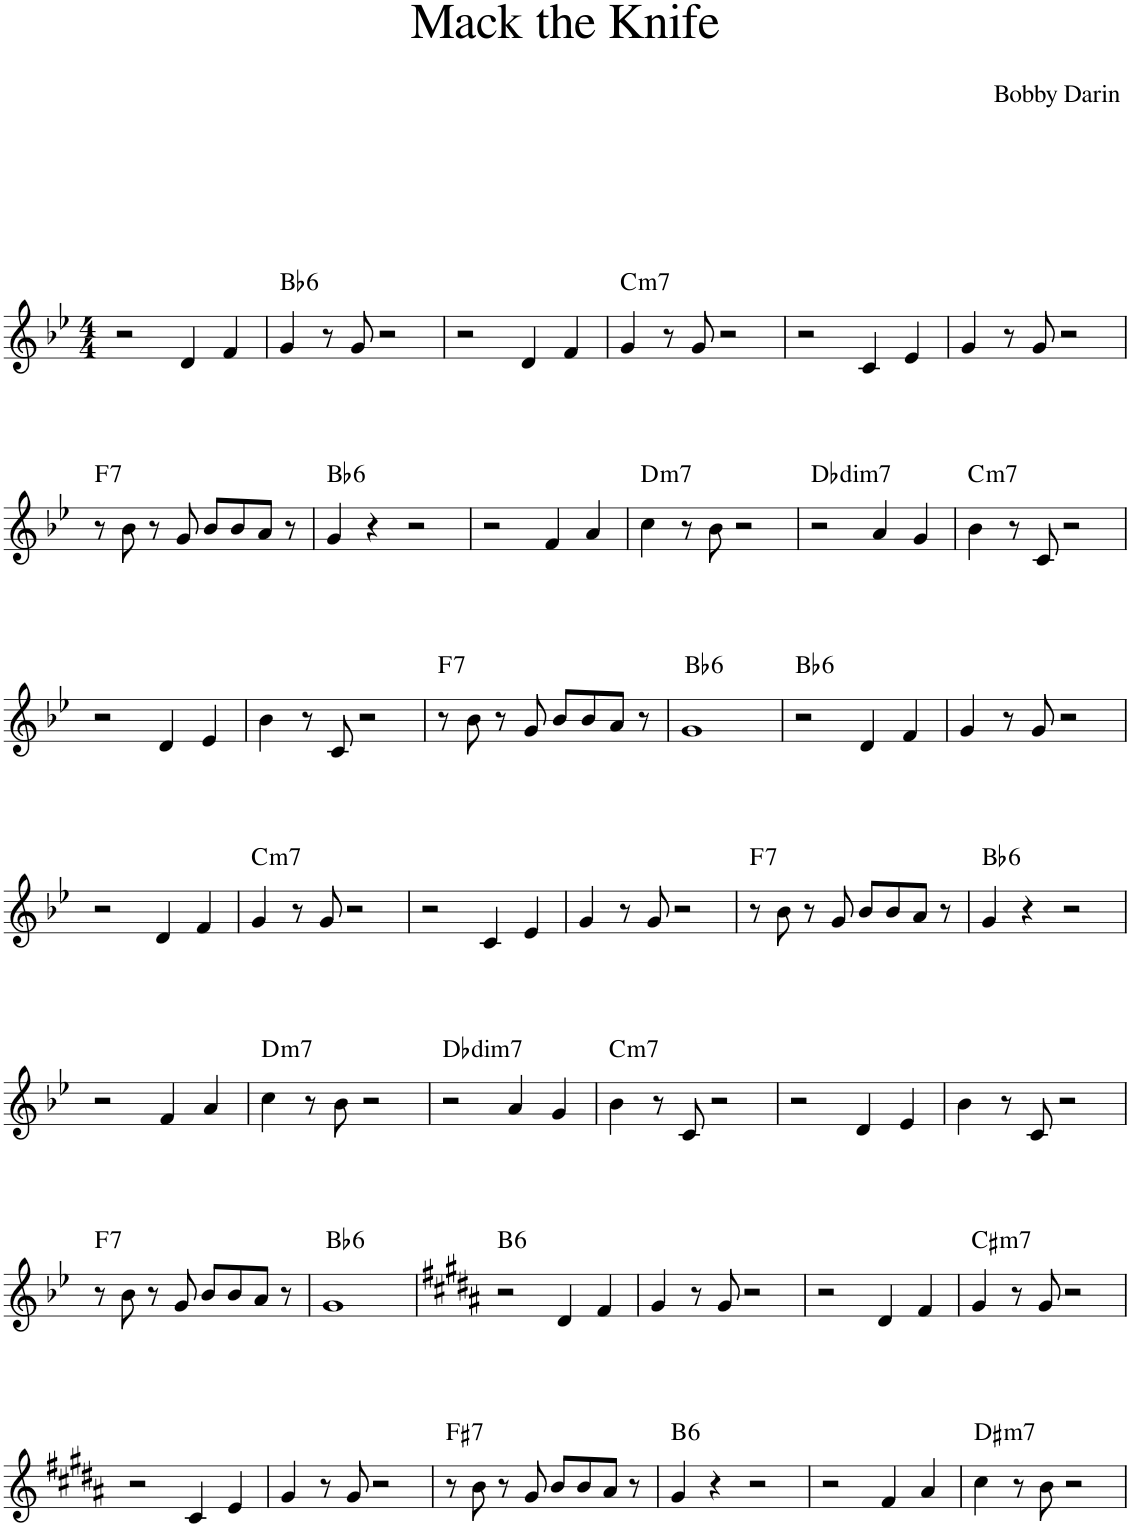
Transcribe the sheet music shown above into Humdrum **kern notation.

**kern	**harte
*part1	*part1
*staff1	*
*I"Piano	*
*I'Pno.	*
*clefG2	*
*k[b-e-]	*
*M4/4	*
=1	=1
2r	.
4d/	.
4f/	.
=2	=2
!	!LO:H:kt=6
4g/	Bb:maj6
8r	.
8g/	.
2r	.
=3	=3
2r	.
4d/	.
4f/	.
=4	=4
!	!LO:H:kt=m7
4g/	C:min7
8r	.
8g/	.
2r	.
=5	=5
2r	.
4c/	.
4e-/	.
=6	=6
4g/	.
8r	.
8g/	.
2r	.
!!LO:LB:g=z
=7	=7
!	!LO:H:kt=7
8r	F:7
8b-\	.
8r	.
8g/	.
8b-/L	.
8b-/	.
8a/J	.
8r	.
=8	=8
!	!LO:H:kt=6
4g/	Bb:maj6
4r	.
2r	.
=9	=9
2r	.
4f/	.
4a/	.
=10	=10
!	!LO:H:kt=m7
4cc\	D:min7
8r	.
8b-\	.
2r	.
=11	=11
!	!LO:H:kt=dim7
2r	Db:dim7
4a/	.
4g/	.
=12	=12
!	!LO:H:kt=m7
4b-\	C:min7
8r	.
8c/	.
2r	.
!!LO:LB:g=z
=13	=13
2r	.
4d/	.
4e-/	.
=14	=14
4b-\	.
8r	.
8c/	.
2r	.
=15	=15
!	!LO:H:kt=7
8r	F:7
8b-\	.
8r	.
8g/	.
8b-/L	.
8b-/	.
8a/J	.
8r	.
=16	=16
!	!LO:H:kt=6
1g	Bb:maj6
=17	=17
!	!LO:H:kt=6
2r	Bb:maj6
4d/	.
4f/	.
=18	=18
4g/	.
8r	.
8g/	.
2r	.
!!LO:LB:g=z
=19	=19
2r	.
4d/	.
4f/	.
=20	=20
!	!LO:H:kt=m7
4g/	C:min7
8r	.
8g/	.
2r	.
=21	=21
2r	.
4c/	.
4e-/	.
=22	=22
4g/	.
8r	.
8g/	.
2r	.
=23	=23
!	!LO:H:kt=7
8r	F:7
8b-\	.
8r	.
8g/	.
8b-/L	.
8b-/	.
8a/J	.
8r	.
=24	=24
!	!LO:H:kt=6
4g/	Bb:maj6
4r	.
2r	.
!!LO:LB:g=z
=25	=25
2r	.
4f/	.
4a/	.
=26	=26
!	!LO:H:kt=m7
4cc\	D:min7
8r	.
8b-\	.
2r	.
=27	=27
!	!LO:H:kt=dim7
2r	Db:dim7
4a/	.
4g/	.
=28	=28
!	!LO:H:kt=m7
4b-\	C:min7
8r	.
8c/	.
2r	.
=29	=29
2r	.
4d/	.
4e-/	.
=30	=30
4b-\	.
8r	.
8c/	.
2r	.
!!LO:LB:g=z
=31	=31
!	!LO:H:kt=7
8r	F:7
8b-\	.
8r	.
8g/	.
8b-/L	.
8b-/	.
8a/J	.
8r	.
=32	=32
!	!LO:H:kt=6
1g	Bb:maj6
=33	=33
*k[f#c#g#d#a#]	*
!	!LO:H:kt=6
2r	B:maj6
4d#/	.
4f#/	.
=34	=34
4g#/	.
8r	.
8g#/	.
2r	.
=35	=35
2r	.
4d#/	.
4f#/	.
=36	=36
!	!LO:H:kt=m7
4g#/	C#:min7
8r	.
8g#/	.
2r	.
!!LO:LB:g=z
=37	=37
2r	.
4c#/	.
4e/	.
=38	=38
4g#/	.
8r	.
8g#/	.
2r	.
=39	=39
!	!LO:H:kt=7
8r	F#:7
8b\	.
8r	.
8g#/	.
8b/L	.
8b/	.
8a#/J	.
8r	.
=40	=40
!	!LO:H:kt=6
4g#/	B:maj6
4r	.
2r	.
=41	=41
2r	.
4f#/	.
4a#/	.
=42	=42
!	!LO:H:kt=m7
4cc#\	D#:min7
8r	.
8b\	.
2r	.
=	=
*-	*-
